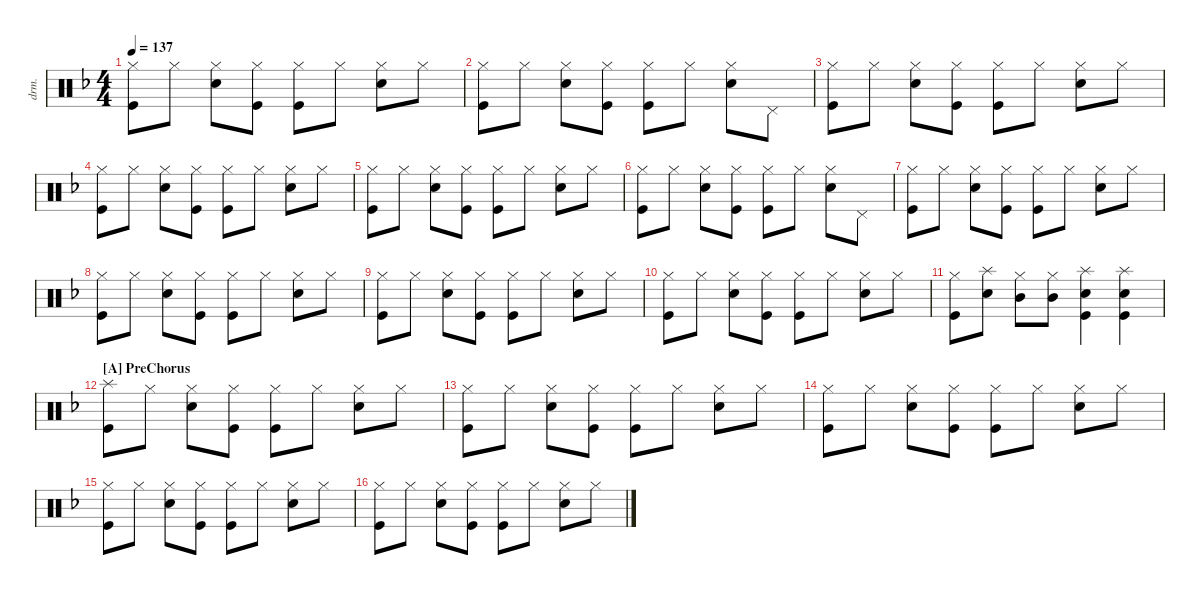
\defaultSystemsLayout 4
\hideDynamics
\bracketExtendMode nobrackets
\otherSystemsTrackNameOrientation horizontal
\track ("Drumkit" "drm.") {defaultSystemsLayout 4 instrument percussion}
\staff {score}
\articulation defaults
\ts (4 4)
\tempo 137
\clef neutral
\ks f
("Kick (hit)" "Hi-Hat (closed)").8{dy mf} "Hi-Hat (closed)".8 ("Hi-Hat (closed)" "Snare (hit) 2").8 ("Hi-Hat (closed)" "Kick (hit)").8 ("Hi-Hat (closed)" "Kick (hit)").8 "Hi-Hat (closed)".8 ("Hi-Hat (closed)" "Snare (hit) 2").8 "Hi-Hat (closed)".8 |
("Kick (hit)" "Hi-Hat (closed)").8 "Hi-Hat (closed)".8 ("Hi-Hat (closed)" "Snare (hit) 2").8 ("Hi-Hat (closed)" "Kick (hit)").8 ("Hi-Hat (closed)" "Kick (hit)").8 "Hi-Hat (closed)".8 ("Hi-Hat (closed)" "Snare (hit) 2").8 "Pedal Hi-Hat (hit)".8 |
("Kick (hit)" "Hi-Hat (closed)").8 "Hi-Hat (closed)".8 ("Hi-Hat (closed)" "Snare (hit) 2").8 ("Hi-Hat (closed)" "Kick (hit)").8 ("Hi-Hat (closed)" "Kick (hit)").8 "Hi-Hat (closed)".8 ("Hi-Hat (closed)" "Snare (hit) 2").8 "Hi-Hat (closed)".8 |
("Kick (hit)" "Hi-Hat (closed)").8 "Hi-Hat (closed)".8 ("Hi-Hat (closed)" "Snare (hit) 2").8 ("Hi-Hat (closed)" "Kick (hit)").8 ("Hi-Hat (closed)" "Kick (hit)").8 "Hi-Hat (closed)".8 ("Hi-Hat (closed)" "Snare (hit) 2").8 "Hi-Hat (closed)".8 |
("Kick (hit)" "Hi-Hat (closed)").8 "Hi-Hat (closed)".8 ("Hi-Hat (closed)" "Snare (hit) 2").8 ("Hi-Hat (closed)" "Kick (hit)").8 ("Hi-Hat (closed)" "Kick (hit)").8 "Hi-Hat (closed)".8 ("Hi-Hat (closed)" "Snare (hit) 2").8 "Hi-Hat (closed)".8 |
("Kick (hit)" "Hi-Hat (closed)").8 "Hi-Hat (closed)".8 ("Hi-Hat (closed)" "Snare (hit) 2").8 ("Hi-Hat (closed)" "Kick (hit)").8 ("Hi-Hat (closed)" "Kick (hit)").8 "Hi-Hat (closed)".8 ("Hi-Hat (closed)" "Snare (hit) 2").8 "Pedal Hi-Hat (hit)".8 |
("Kick (hit)" "Hi-Hat (closed)").8 "Hi-Hat (closed)".8 ("Hi-Hat (closed)" "Snare (hit) 2").8 ("Hi-Hat (closed)" "Kick (hit)").8 ("Hi-Hat (closed)" "Kick (hit)").8 "Hi-Hat (closed)".8 ("Hi-Hat (closed)" "Snare (hit) 2").8 "Hi-Hat (closed)".8 |
("Kick (hit)" "Hi-Hat (closed)").8 "Hi-Hat (closed)".8 ("Hi-Hat (closed)" "Snare (hit) 2").8 ("Hi-Hat (closed)" "Kick (hit)").8 ("Hi-Hat (closed)" "Kick (hit)").8 "Hi-Hat (closed)".8 ("Hi-Hat (closed)" "Snare (hit) 2").8 "Hi-Hat (closed)".8 |
("Kick (hit)" "Hi-Hat (closed)").8 "Hi-Hat (closed)".8 ("Hi-Hat (closed)" "Snare (hit) 2").8 ("Hi-Hat (closed)" "Kick (hit)").8 ("Hi-Hat (closed)" "Kick (hit)").8 "Hi-Hat (closed)".8 ("Hi-Hat (closed)" "Snare (hit) 2").8 "Hi-Hat (closed)".8 |
("Kick (hit)" "Hi-Hat (closed)").8 "Hi-Hat (closed)".8 ("Hi-Hat (closed)" "Snare (hit) 2").8 ("Hi-Hat (closed)" "Kick (hit)").8 ("Hi-Hat (closed)" "Kick (hit)").8 "Hi-Hat (closed)".8 ("Hi-Hat (closed)" "Snare (hit) 2").8 "Hi-Hat (closed)".8 |
("Kick (hit)" "Hi-Hat (closed)").8 ("Splash (hit)" "Snare (hit) 2").8 ("Hi-Hat (closed)" "Mid Tom (hit)").8 ("Hi-Hat (closed)" "Mid Tom (hit)").8 ("Kick (hit)" "Snare (hit) 2" "Splash (hit)").4 ("Snare (hit) 2" "Kick (hit)" "Splash (hit)").4 |
\section ("A" "PreChorus")
("Kick (hit)" "Splash (hit)").8 "Hi-Hat (closed)".8 ("Hi-Hat (closed)" "Snare (hit) 2").8 ("Hi-Hat (closed)" "Kick (hit)").8 ("Hi-Hat (closed)" "Kick (hit)").8 "Hi-Hat (closed)".8 ("Hi-Hat (closed)" "Snare (hit) 2").8 "Hi-Hat (closed)".8 |
("Kick (hit)" "Hi-Hat (closed)").8 "Hi-Hat (closed)".8 ("Hi-Hat (closed)" "Snare (hit) 2").8 ("Hi-Hat (closed)" "Kick (hit)").8 ("Hi-Hat (closed)" "Kick (hit)").8 "Hi-Hat (closed)".8 ("Hi-Hat (closed)" "Snare (hit) 2").8 "Hi-Hat (closed)".8 |
("Kick (hit)" "Hi-Hat (closed)").8 "Hi-Hat (closed)".8 ("Hi-Hat (closed)" "Snare (hit) 2").8 ("Hi-Hat (closed)" "Kick (hit)").8 ("Hi-Hat (closed)" "Kick (hit)").8 "Hi-Hat (closed)".8 ("Hi-Hat (closed)" "Snare (hit) 2").8 "Hi-Hat (closed)".8 |
("Kick (hit)" "Hi-Hat (closed)").8 "Hi-Hat (closed)".8 ("Hi-Hat (closed)" "Snare (hit) 2").8 ("Hi-Hat (closed)" "Kick (hit)").8 ("Hi-Hat (closed)" "Kick (hit)").8 "Hi-Hat (closed)".8 ("Hi-Hat (closed)" "Snare (hit) 2").8 "Hi-Hat (closed)".8 |
("Kick (hit)" "Hi-Hat (closed)").8 "Hi-Hat (closed)".8 ("Hi-Hat (closed)" "Snare (hit) 2").8 ("Hi-Hat (closed)" "Kick (hit)").8 ("Hi-Hat (closed)" "Kick (hit)").8 "Hi-Hat (closed)".8 ("Hi-Hat (closed)" "Snare (hit) 2").8 "Hi-Hat (closed)".8
